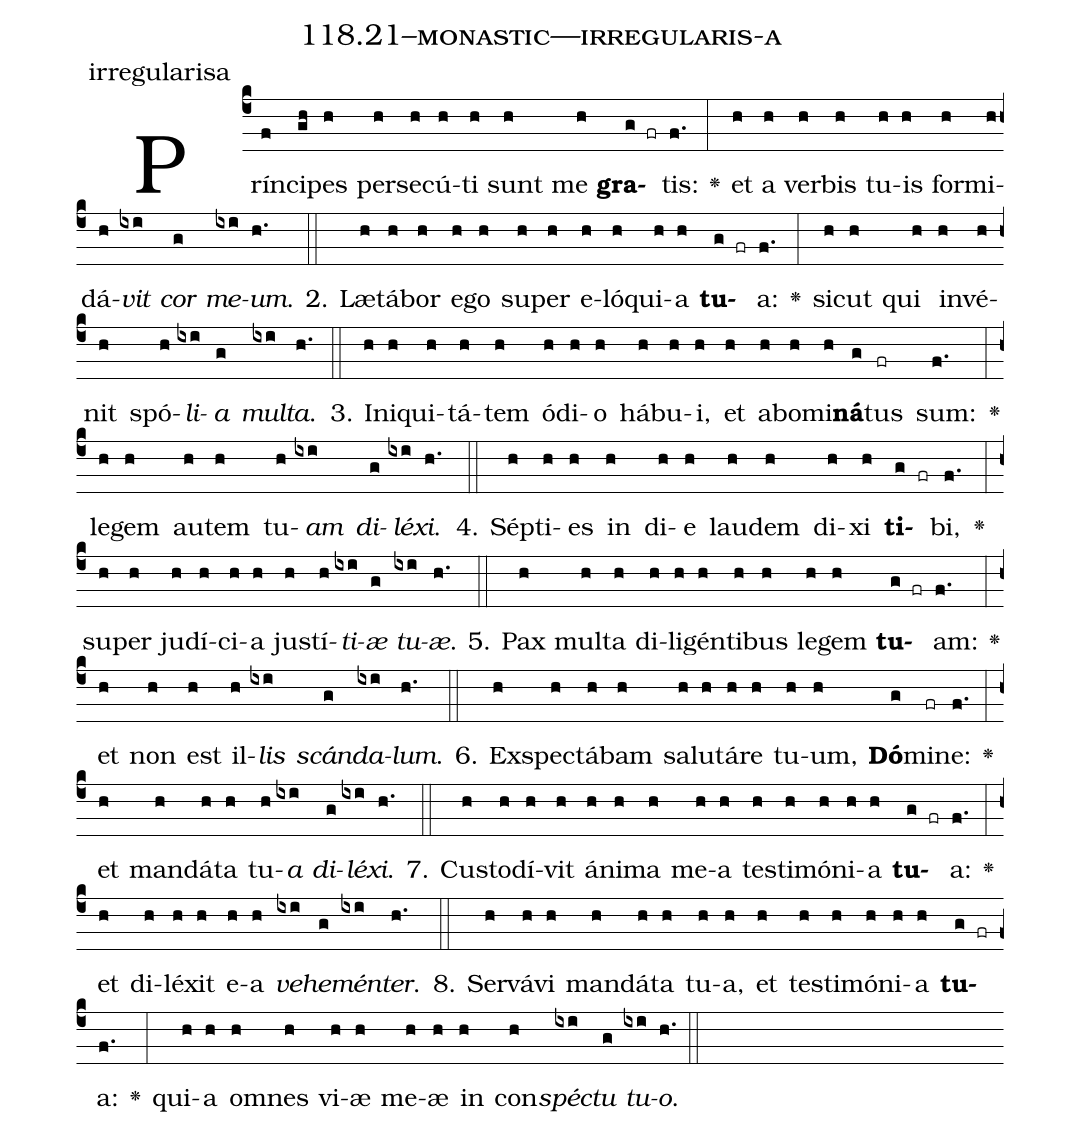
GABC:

name: 118.21--monastic---irregularis-a;
annotation: irregularisa;
%%
(c4)Prín(f)ci(gh)pes(h) per(h)se(h)cú(h)ti(h) sunt(h) me(h) <b>gra</b>(g fr)tis:(f.) <v>\greheightstar</v>(:) et(h) a(h) ver(h)bis(h) tu(h)is(h) for(h)mi(h)dá(h)<i>vit</i>(ixi) <i>cor</i>(g) <i>me</i>(ixi)<i>um</i>.(h.) (::)
2. Læ(h)tá(h)bor(h) e(h)go(h) su(h)per(h) e(h)ló(h)qui(h)a(h) <b>tu</b>(g fr)a:(f.) <v>\greheightstar</v>(:) sic(h)ut(h) qui(h) in(h)vé(h)nit(h) spó(h)<i>li</i>(ixi)<i>a</i>(g) <i>mul</i>(ixi)<i>ta</i>.(h.) (::)
3. In(h)i(h)qui(h)tá(h)tem(h) ó(h)di(h)o(h) há(h)bu(h)i,(h) et(h) ab(h)o(h)mi(h)<b>ná</b>(g)tus(fr) sum:(f.) <v>\greheightstar</v>(:) le(h)gem(h) au(h)tem(h) tu(h)<i>am</i>(ixi) <i>di</i>(g)<i>lé</i>(ixi)<i>xi</i>.(h.) (::)
4. Sép(h)ti(h)es(h) in(h) di(h)e(h) lau(h)dem(h) di(h)xi(h) <b>ti</b>(g fr)bi,(f.) <v>\greheightstar</v>(:) su(h)per(h) ju(h)dí(h)ci(h)a(h) jus(h)tí(h)<i>ti</i>(ixi)<i>æ</i>(g) <i>tu</i>(ixi)<i>æ</i>.(h.) (::)
5. Pax(h) mul(h)ta(h) di(h)li(h)gén(h)ti(h)bus(h) le(h)gem(h) <b>tu</b>(g fr)am:(f.) <v>\greheightstar</v>(:) et(h) non(h) est(h) il(h)<i>lis</i>(ixi) <i>scán</i>(g)<i>da</i>(ixi)<i>lum</i>.(h.) (::)
6. Ex(h)spec(h)tá(h)bam(h) sa(h)lu(h)tá(h)re(h) tu(h)um,(h) <b>Dó</b>(g)mi(fr)ne:(f.) <v>\greheightstar</v>(:) et(h) man(h)dá(h)ta(h) tu(h)<i>a</i>(ixi) <i>di</i>(g)<i>lé</i>(ixi)<i>xi</i>.(h.) (::)
7. Cus(h)to(h)dí(h)vit(h) á(h)ni(h)ma(h) me(h)a(h) tes(h)ti(h)mó(h)ni(h)a(h) <b>tu</b>(g fr)a:(f.) <v>\greheightstar</v>(:) et(h) di(h)lé(h)xit(h) e(h)a(h) <i>ve</i>(ixi)<i>he</i>(g)<i>mén</i>(ixi)<i>ter</i>.(h.) (::)
8. Ser(h)vá(h)vi(h) man(h)dá(h)ta(h) tu(h)a,(h) et(h) tes(h)ti(h)mó(h)ni(h)a(h) <b>tu</b>(g fr)a:(f.) <v>\greheightstar</v>(:) qui(h)a(h) om(h)nes(h) vi(h)æ(h) me(h)æ(h) in(h) con(h)<i>spéc</i>(ixi)<i>tu</i>(g) <i>tu</i>(ixi)<i>o</i>.(h.) (::)
